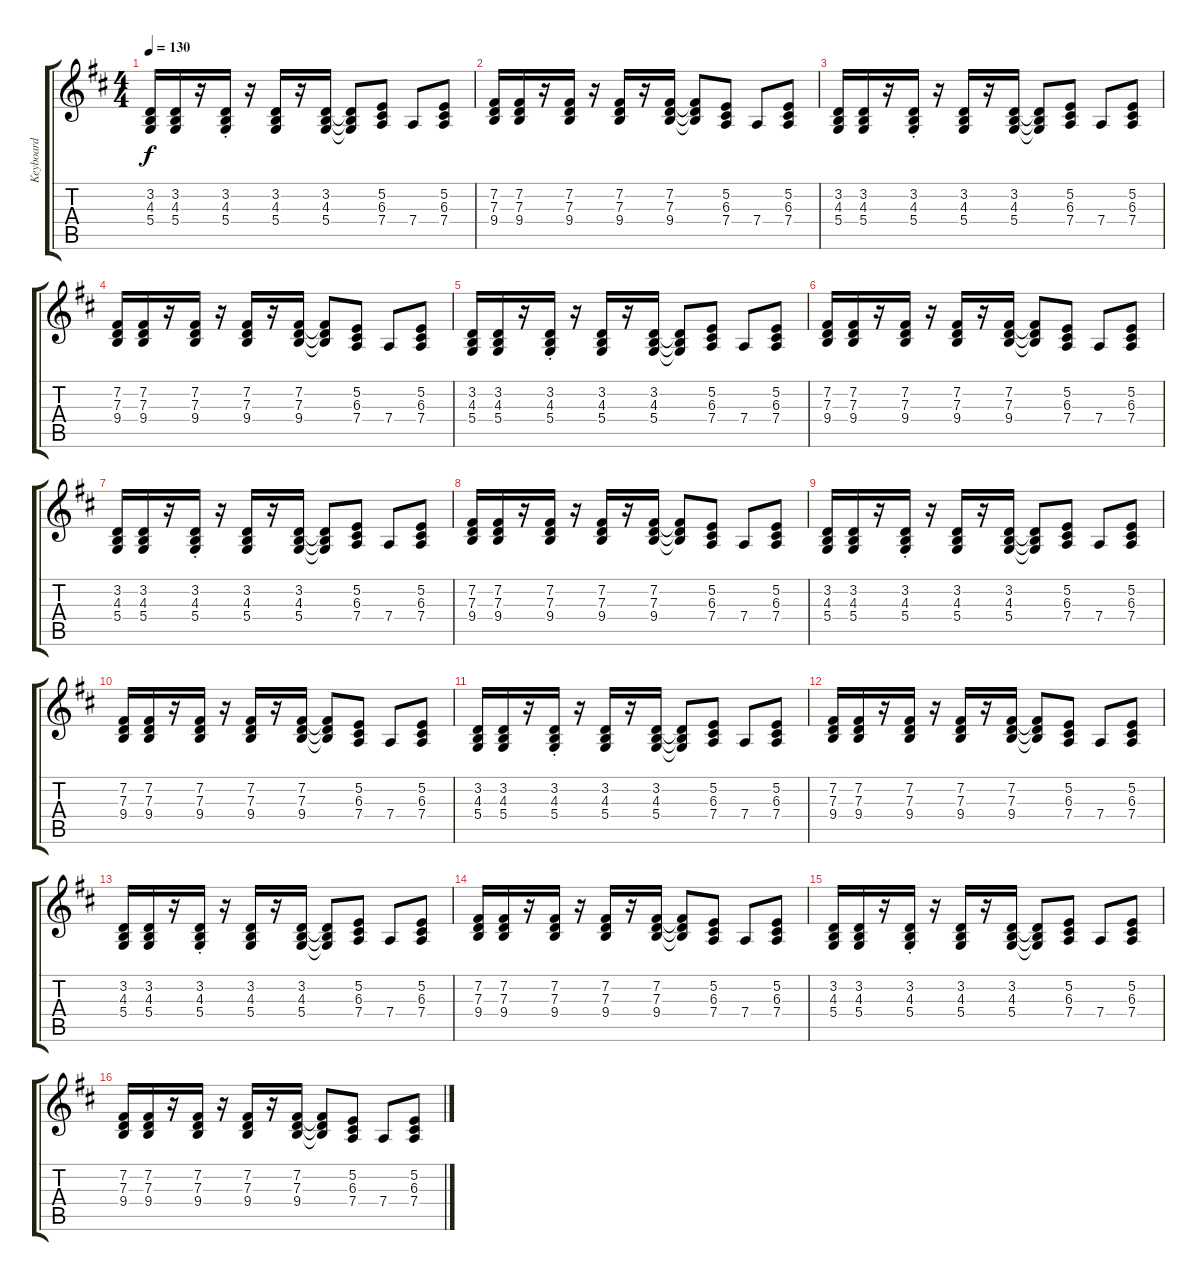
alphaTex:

\track ("Keyboard" "Keyboard") {instrument electricgrandpiano}
\staff {score tabs}
\tuning (E4 B3 G3 D3 A2 E2) {hide}
\ts (4 4)
\tempo 130
\clef g2
\ks d
(3.2 4.3 5.4).16{dy f} (3.2 4.3 5.4).16 r.16 (3.2{st} 4.3{st} 5.4{st}).16 r.16 (3.2 4.3 5.4).16 r.16 (3.2 4.3 5.4).16 (3.2{t} 4.3{t} 5.4{t}).8 (5.2 6.3 7.4).8 7.4.8 (5.2 6.3 7.4).8 |
(7.2 7.3 9.4).16 (7.2 7.3 9.4).16 r.16 (7.2 7.3 9.4).16 r.16 (7.2 7.3 9.4).16 r.16 (7.2 7.3 9.4).16 (7.2{t} 7.3{t} 9.4{t}).8 (5.2 6.3 7.4).8 7.4.8 (5.2 6.3 7.4).8 |
(3.2 4.3 5.4).16 (3.2 4.3 5.4).16 r.16 (3.2{st} 4.3{st} 5.4{st}).16 r.16 (3.2 4.3 5.4).16 r.16 (3.2 4.3 5.4).16 (3.2{t} 4.3{t} 5.4{t}).8 (5.2 6.3 7.4).8 7.4.8 (5.2 6.3 7.4).8 |
(7.2 7.3 9.4).16 (7.2 7.3 9.4).16 r.16 (7.2 7.3 9.4).16 r.16 (7.2 7.3 9.4).16 r.16 (7.2 7.3 9.4).16 (7.2{t} 7.3{t} 9.4{t}).8 (5.2 6.3 7.4).8 7.4.8 (5.2 6.3 7.4).8 |
(3.2 4.3 5.4).16 (3.2 4.3 5.4).16 r.16 (3.2{st} 4.3{st} 5.4{st}).16 r.16 (3.2 4.3 5.4).16 r.16 (3.2 4.3 5.4).16 (3.2{t} 4.3{t} 5.4{t}).8 (5.2 6.3 7.4).8 7.4.8 (5.2 6.3 7.4).8 |
(7.2 7.3 9.4).16 (7.2 7.3 9.4).16 r.16 (7.2 7.3 9.4).16 r.16 (7.2 7.3 9.4).16 r.16 (7.2 7.3 9.4).16 (7.2{t} 7.3{t} 9.4{t}).8 (5.2 6.3 7.4).8 7.4.8 (5.2 6.3 7.4).8 |
(3.2 4.3 5.4).16 (3.2 4.3 5.4).16 r.16 (3.2{st} 4.3{st} 5.4{st}).16 r.16 (3.2 4.3 5.4).16 r.16 (3.2 4.3 5.4).16 (3.2{t} 4.3{t} 5.4{t}).8 (5.2 6.3 7.4).8 7.4.8 (5.2 6.3 7.4).8 |
(7.2 7.3 9.4).16 (7.2 7.3 9.4).16 r.16 (7.2 7.3 9.4).16 r.16 (7.2 7.3 9.4).16 r.16 (7.2 7.3 9.4).16 (7.2{t} 7.3{t} 9.4{t}).8 (5.2 6.3 7.4).8 7.4.8 (5.2 6.3 7.4).8 |
(3.2 4.3 5.4).16 (3.2 4.3 5.4).16 r.16 (3.2{st} 4.3{st} 5.4{st}).16 r.16 (3.2 4.3 5.4).16 r.16 (3.2 4.3 5.4).16 (3.2{t} 4.3{t} 5.4{t}).8 (5.2 6.3 7.4).8 7.4.8 (5.2 6.3 7.4).8 |
(7.2 7.3 9.4).16 (7.2 7.3 9.4).16 r.16 (7.2 7.3 9.4).16 r.16 (7.2 7.3 9.4).16 r.16 (7.2 7.3 9.4).16 (7.2{t} 7.3{t} 9.4{t}).8 (5.2 6.3 7.4).8 7.4.8 (5.2 6.3 7.4).8 |
(3.2 4.3 5.4).16 (3.2 4.3 5.4).16 r.16 (3.2{st} 4.3{st} 5.4{st}).16 r.16 (3.2 4.3 5.4).16 r.16 (3.2 4.3 5.4).16 (3.2{t} 4.3{t} 5.4{t}).8 (5.2 6.3 7.4).8 7.4.8 (5.2 6.3 7.4).8 |
(7.2 7.3 9.4).16 (7.2 7.3 9.4).16 r.16 (7.2 7.3 9.4).16 r.16 (7.2 7.3 9.4).16 r.16 (7.2 7.3 9.4).16 (7.2{t} 7.3{t} 9.4{t}).8 (5.2 6.3 7.4).8 7.4.8 (5.2 6.3 7.4).8 |
(3.2 4.3 5.4).16 (3.2 4.3 5.4).16 r.16 (3.2{st} 4.3{st} 5.4{st}).16 r.16 (3.2 4.3 5.4).16 r.16 (3.2 4.3 5.4).16 (3.2{t} 4.3{t} 5.4{t}).8 (5.2 6.3 7.4).8 7.4.8 (5.2 6.3 7.4).8 |
(7.2 7.3 9.4).16 (7.2 7.3 9.4).16 r.16 (7.2 7.3 9.4).16 r.16 (7.2 7.3 9.4).16 r.16 (7.2 7.3 9.4).16 (7.2{t} 7.3{t} 9.4{t}).8 (5.2 6.3 7.4).8 7.4.8 (5.2 6.3 7.4).8 |
(3.2 4.3 5.4).16 (3.2 4.3 5.4).16 r.16 (3.2{st} 4.3{st} 5.4{st}).16 r.16 (3.2 4.3 5.4).16 r.16 (3.2 4.3 5.4).16 (3.2{t} 4.3{t} 5.4{t}).8 (5.2 6.3 7.4).8 7.4.8 (5.2 6.3 7.4).8 |
(7.2 7.3 9.4).16 (7.2 7.3 9.4).16 r.16 (7.2 7.3 9.4).16 r.16 (7.2 7.3 9.4).16 r.16 (7.2 7.3 9.4).16 (7.2{t} 7.3{t} 9.4{t}).8 (5.2 6.3 7.4).8 7.4.8 (5.2 6.3 7.4).8
